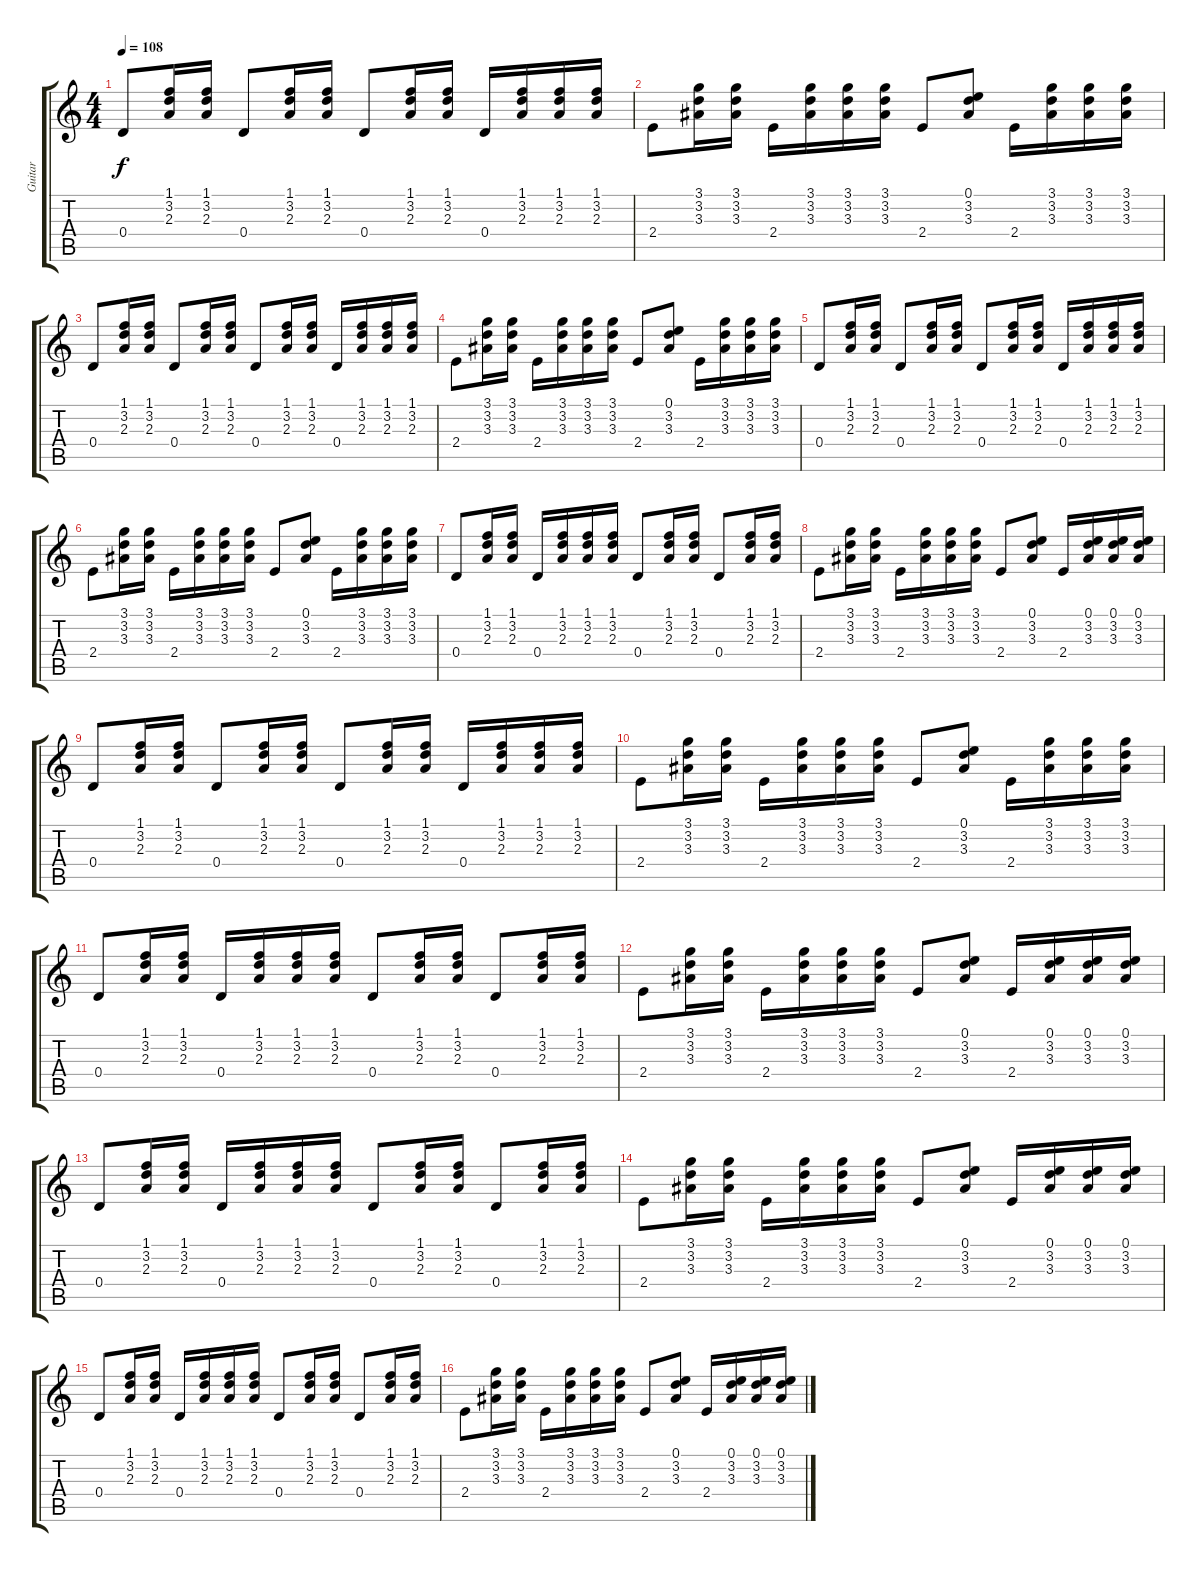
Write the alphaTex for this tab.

\track ("Guitar" "Guitar") {instrument electricguitarmuted}
\staff {score tabs}
\tuning (E4 B3 G3 D3 A2 E2) {hide}
\ts (4 4)
\tempo 108
\clef g2
\ks c
0.4.8{dy f volume 5 instrument electricguitarmuted} (1.1 3.2 2.3).16 (1.1 3.2 2.3).16 0.4.8 (1.1 3.2 2.3).16 (1.1 3.2 2.3).16 0.4.8 (1.1 3.2 2.3).16 (1.1 3.2 2.3).16 0.4.16 (1.1 3.2 2.3).16 (1.1 3.2 2.3).16 (1.1 3.2 2.3).16 |
2.4.8 (3.1 3.2 3.3).16 (3.1 3.2 3.3).16 2.4.16 (3.1 3.2 3.3).16 (3.1 3.2 3.3).16 (3.1 3.2 3.3).16 2.4.8 (0.1 3.2 3.3).8 2.4.16 (3.1 3.2 3.3).16 (3.1 3.2 3.3).16 (3.1 3.2 3.3).16 |
0.4.8 (1.1 3.2 2.3).16 (1.1 3.2 2.3).16 0.4.8 (1.1 3.2 2.3).16 (1.1 3.2 2.3).16 0.4.8 (1.1 3.2 2.3).16 (1.1 3.2 2.3).16 0.4.16 (1.1 3.2 2.3).16 (1.1 3.2 2.3).16 (1.1 3.2 2.3).16 |
2.4.8{volume 11} (3.1 3.2 3.3).16 (3.1 3.2 3.3).16 2.4.16 (3.1 3.2 3.3).16 (3.1 3.2 3.3).16 (3.1 3.2 3.3).16 2.4.8 (0.1 3.2 3.3).8 2.4.16 (3.1 3.2 3.3).16 (3.1 3.2 3.3).16 (3.1 3.2 3.3).16 |
0.4.8 (1.1 3.2 2.3).16 (1.1 3.2 2.3).16 0.4.8 (1.1 3.2 2.3).16 (1.1 3.2 2.3).16 0.4.8 (1.1 3.2 2.3).16 (1.1 3.2 2.3).16 0.4.16 (1.1 3.2 2.3).16 (1.1 3.2 2.3).16 (1.1 3.2 2.3).16 |
2.4.8 (3.1 3.2 3.3).16 (3.1 3.2 3.3).16 2.4.16 (3.1 3.2 3.3).16 (3.1 3.2 3.3).16 (3.1 3.2 3.3).16 2.4.8 (0.1 3.2 3.3).8 2.4.16 (3.1 3.2 3.3).16 (3.1 3.2 3.3).16 (3.1 3.2 3.3).16 |
0.4.8 (1.1 3.2 2.3).16 (1.1 3.2 2.3).16 0.4.16 (1.1 3.2 2.3).16 (1.1 3.2 2.3).16 (1.1 3.2 2.3).16 0.4.8 (1.1 3.2 2.3).16 (1.1 3.2 2.3).16 0.4.8 (1.1 3.2 2.3).16 (1.1 3.2 2.3).16 |
2.4.8 (3.1 3.2 3.3).16 (3.1 3.2 3.3).16 2.4.16 (3.1 3.2 3.3).16 (3.1 3.2 3.3).16 (3.1 3.2 3.3).16 2.4.8 (0.1 3.2 3.3).8 2.4.16 (0.1 3.2 3.3).16 (0.1 3.2 3.3).16 (0.1 3.2 3.3).16 |
0.4.8 (1.1 3.2 2.3).16 (1.1 3.2 2.3).16 0.4.8 (1.1 3.2 2.3).16 (1.1 3.2 2.3).16 0.4.8 (1.1 3.2 2.3).16 (1.1 3.2 2.3).16 0.4.16 (1.1 3.2 2.3).16 (1.1 3.2 2.3).16 (1.1 3.2 2.3).16 |
2.4.8 (3.1 3.2 3.3).16 (3.1 3.2 3.3).16 2.4.16 (3.1 3.2 3.3).16 (3.1 3.2 3.3).16 (3.1 3.2 3.3).16 2.4.8 (0.1 3.2 3.3).8 2.4.16 (3.1 3.2 3.3).16 (3.1 3.2 3.3).16 (3.1 3.2 3.3).16 |
0.4.8 (1.1 3.2 2.3).16 (1.1 3.2 2.3).16 0.4.16 (1.1 3.2 2.3).16 (1.1 3.2 2.3).16 (1.1 3.2 2.3).16 0.4.8 (1.1 3.2 2.3).16 (1.1 3.2 2.3).16 0.4.8 (1.1 3.2 2.3).16 (1.1 3.2 2.3).16 |
2.4.8 (3.1 3.2 3.3).16 (3.1 3.2 3.3).16 2.4.16 (3.1 3.2 3.3).16 (3.1 3.2 3.3).16 (3.1 3.2 3.3).16 2.4.8 (0.1 3.2 3.3).8 2.4.16 (0.1 3.2 3.3).16 (0.1 3.2 3.3).16 (0.1 3.2 3.3).16 |
0.4.8 (1.1 3.2 2.3).16 (1.1 3.2 2.3).16 0.4.16 (1.1 3.2 2.3).16 (1.1 3.2 2.3).16 (1.1 3.2 2.3).16 0.4.8 (1.1 3.2 2.3).16 (1.1 3.2 2.3).16 0.4.8 (1.1 3.2 2.3).16 (1.1 3.2 2.3).16 |
2.4.8 (3.1 3.2 3.3).16 (3.1 3.2 3.3).16 2.4.16 (3.1 3.2 3.3).16 (3.1 3.2 3.3).16 (3.1 3.2 3.3).16 2.4.8 (0.1 3.2 3.3).8 2.4.16 (0.1 3.2 3.3).16 (0.1 3.2 3.3).16 (0.1 3.2 3.3).16 |
0.4.8 (1.1 3.2 2.3).16 (1.1 3.2 2.3).16 0.4.16 (1.1 3.2 2.3).16 (1.1 3.2 2.3).16 (1.1 3.2 2.3).16 0.4.8 (1.1 3.2 2.3).16 (1.1 3.2 2.3).16 0.4.8 (1.1 3.2 2.3).16 (1.1 3.2 2.3).16 |
2.4.8 (3.1 3.2 3.3).16 (3.1 3.2 3.3).16 2.4.16 (3.1 3.2 3.3).16 (3.1 3.2 3.3).16 (3.1 3.2 3.3).16 2.4.8 (0.1 3.2 3.3).8 2.4.16 (0.1 3.2 3.3).16 (0.1 3.2 3.3).16 (0.1 3.2 3.3).16
